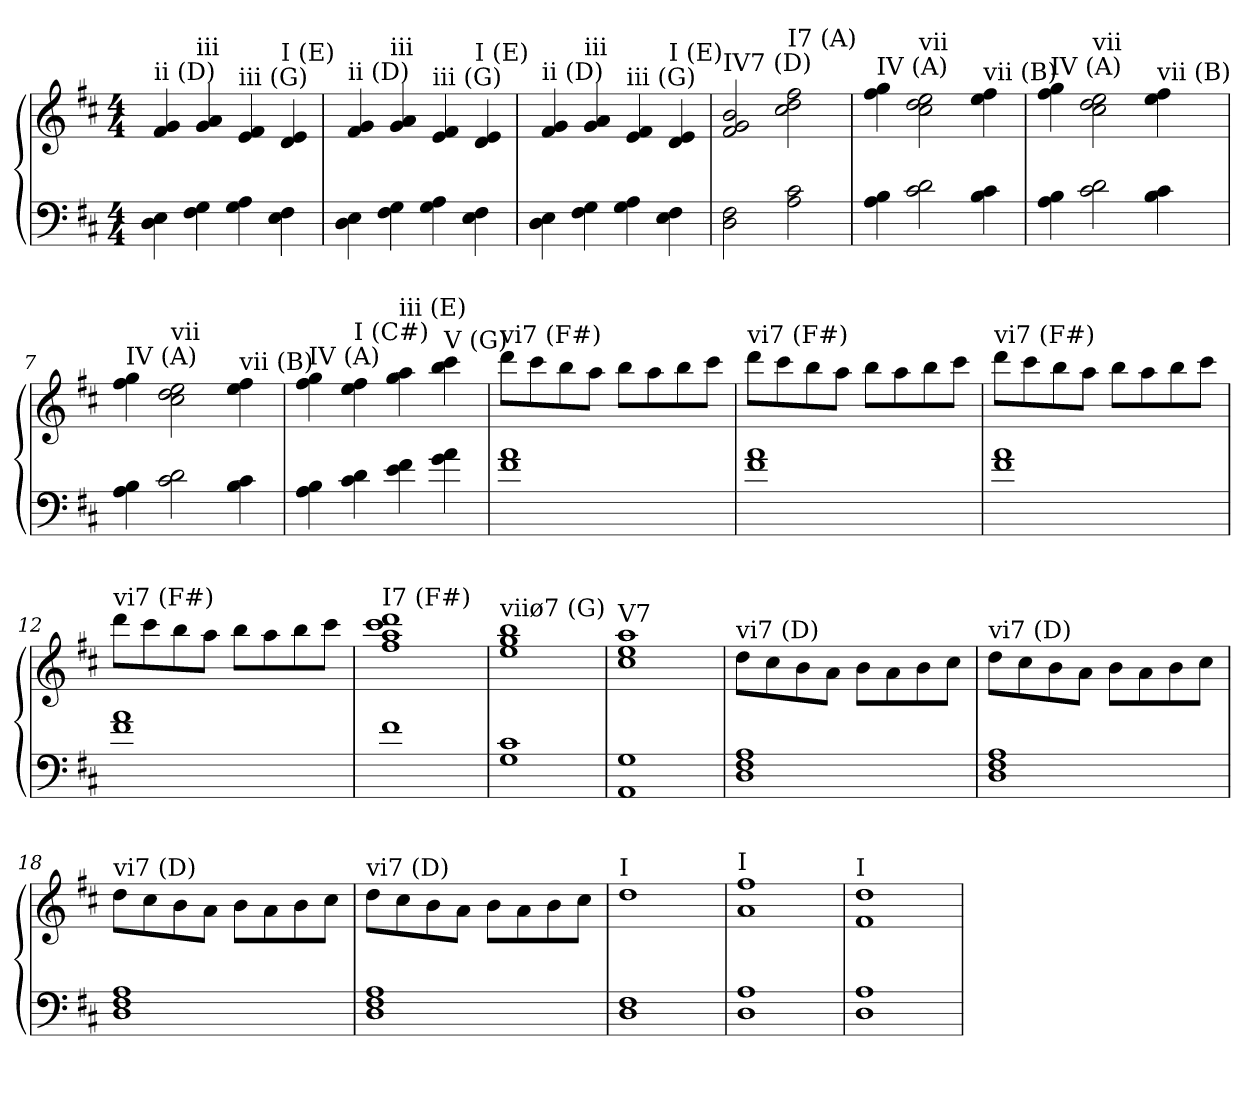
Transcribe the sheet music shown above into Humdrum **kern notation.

**kern	**kern
*part2	*part1
*staff2	*staff1
*clefF4	*clefG2
*k[f#c#]	*k[f#c#]
*D:	*D:
*M4/4	*M4/4
=1	=1
!	!LO:TX:a:t=ii (D)
4D 4E	4f# 4g
!	!LO:TX:a:t=iii
4F# 4G	4g 4a
!	!LO:TX:a:t=iii (G)
4G 4A	4e 4f#
!	!LO:TX:a:t=I (E)
4E 4F#	4d 4e
=2	=2
!	!LO:TX:a:t=ii (D)
4D 4E	4f# 4g
!	!LO:TX:a:t=iii
4F# 4G	4g 4a
!	!LO:TX:a:t=iii (G)
4G 4A	4e 4f#
!	!LO:TX:a:t=I (E)
4E 4F#	4d 4e
=3	=3
!	!LO:TX:a:t=ii (D)
4D 4E	4f# 4g
!	!LO:TX:a:t=iii
4F# 4G	4g 4a
!	!LO:TX:a:t=iii (G)
4G 4A	4e 4f#
!	!LO:TX:a:t=I (E)
4E 4F#	4d 4e
=4	=4
!	!LO:TX:a:t=IV7 (D)
2D 2F#	2f# 2g 2b
!	!LO:TX:a:t=I7 (A)
2A 2c#	2cc# 2dd 2ff#
=5	=5
!	!LO:TX:a:t=IV (A)
4A 4B	4ff# 4gg
!	!LO:TX:a:t=vii
2c# 2d	2cc# 2dd 2ee
!	!LO:TX:a:t=vii (B)
4B 4c#	4ee 4ff#
=6	=6
!	!LO:TX:a:t=IV (A)
4A 4B	4ff# 4gg
!	!LO:TX:a:t=vii
2c# 2d	2cc# 2dd 2ee
!	!LO:TX:a:t=vii (B)
4B 4c#	4ee 4ff#
=7	=7
!	!LO:TX:a:t=IV (A)
4A 4B	4ff# 4gg
!	!LO:TX:a:t=vii
2c# 2d	2cc# 2dd 2ee
!	!LO:TX:a:t=vii (B)
4B 4c#	4ee 4ff#
=8	=8
!	!LO:TX:a:t=IV (A)
4A 4B	4ff# 4gg
!	!LO:TX:a:t=I (C#)
4c# 4d	4ee 4ff#
!	!LO:TX:a:t=iii (E)
4e 4f#	4gg 4aa
!	!LO:TX:a:t=V (G)
4g 4a	4bb 4ccc#
=9	=9
!	!LO:TX:a:t=vi7 (F#)
1f# 1a	8ddd\L
.	8ccc#\
.	8bb\
.	8aa\J
.	8bb\L
.	8aa\
.	8bb\
.	8ccc#\J
=10	=10
!	!LO:TX:a:t=vi7 (F#)
1f# 1a	8ddd\L
.	8ccc#\
.	8bb\
.	8aa\J
.	8bb\L
.	8aa\
.	8bb\
.	8ccc#\J
=11	=11
!	!LO:TX:a:t=vi7 (F#)
1f# 1a	8ddd\L
.	8ccc#\
.	8bb\
.	8aa\J
.	8bb\L
.	8aa\
.	8bb\
.	8ccc#\J
=12	=12
!	!LO:TX:a:t=vi7 (F#)
1f# 1a	8ddd\L
.	8ccc#\
.	8bb\
.	8aa\J
.	8bb\L
.	8aa\
.	8bb\
.	8ccc#\J
=13	=13
!	!LO:TX:a:t=I7 (F#)
1f#	1ff# 1aa 1ccc# 1ddd
=14	=14
!	!LO:TX:a:t=viiø7 (G)
1G 1c#	1ee 1gg 1bb
=15	=15
!	!LO:TX:a:t=V7
1AA 1G	1cc# 1ee 1aa
=16	=16
!	!LO:TX:a:t=vi7 (D)
1D 1F# 1A	8dd\L
.	8cc#\
.	8b\
.	8a\J
.	8b\L
.	8a\
.	8b\
.	8cc#\J
=17	=17
!	!LO:TX:a:t=vi7 (D)
1D 1F# 1A	8dd\L
.	8cc#\
.	8b\
.	8a\J
.	8b\L
.	8a\
.	8b\
.	8cc#\J
=18	=18
!	!LO:TX:a:t=vi7 (D)
1D 1F# 1A	8dd\L
.	8cc#\
.	8b\
.	8a\J
.	8b\L
.	8a\
.	8b\
.	8cc#\J
=19	=19
!	!LO:TX:a:t=vi7 (D)
1D 1F# 1A	8dd\L
.	8cc#\
.	8b\
.	8a\J
.	8b\L
.	8a\
.	8b\
.	8cc#\J
=20	=20
!	!LO:TX:a:t=I
1D 1F#	1dd
=21	=21
!	!LO:TX:a:t=I
1D 1A	1a 1ff#
=22	=22
!	!LO:TX:a:t=I
1D 1A	1f# 1dd
=	=
*-	*-
